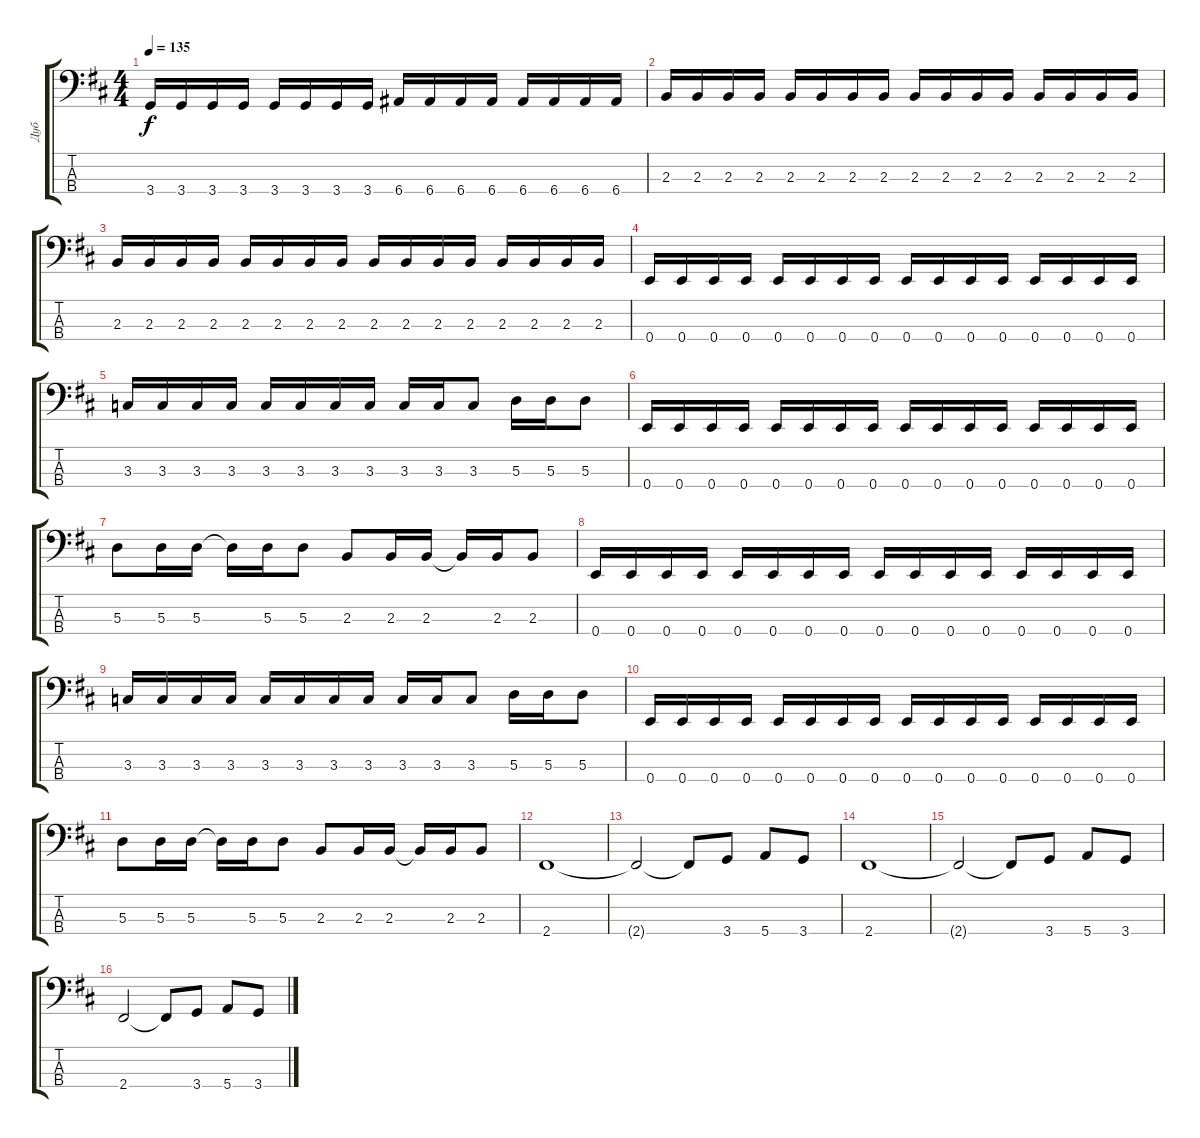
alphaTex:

\track ("Дуб" "Дуб") {instrument electricbassfinger}
\staff {score tabs}
\tuning (G2 D2 A1 E1) {hide}
\ts (4 4)
\tempo 135
\clef f4
\ks d
3.4.16{dy f} 3.4.16 3.4.16 3.4.16 3.4.16 3.4.16 3.4.16 3.4.16 6.4.16 6.4.16 6.4.16 6.4.16 6.4.16 6.4.16 6.4.16 6.4.16 |
2.3.16 2.3.16 2.3.16 2.3.16 2.3.16 2.3.16 2.3.16 2.3.16 2.3.16 2.3.16 2.3.16 2.3.16 2.3.16 2.3.16 2.3.16 2.3.16 |
2.3.16 2.3.16 2.3.16 2.3.16 2.3.16 2.3.16 2.3.16 2.3.16 2.3.16 2.3.16 2.3.16 2.3.16 2.3.16 2.3.16 2.3.16 2.3.16 |
0.4.16 0.4.16 0.4.16 0.4.16 0.4.16 0.4.16 0.4.16 0.4.16 0.4.16 0.4.16 0.4.16 0.4.16 0.4.16 0.4.16 0.4.16 0.4.16 |
3.3.16 3.3.16 3.3.16 3.3.16 3.3.16 3.3.16 3.3.16 3.3.16 3.3.16 3.3.16 3.3.8 5.3.16 5.3.16 5.3.8 |
0.4.16 0.4.16 0.4.16 0.4.16 0.4.16 0.4.16 0.4.16 0.4.16 0.4.16 0.4.16 0.4.16 0.4.16 0.4.16 0.4.16 0.4.16 0.4.16 |
5.3.8 5.3.16 5.3.16 5.3{t}.16 5.3.16 5.3.8 2.3.8 2.3.16 2.3.16 2.3{t}.16 2.3.16 2.3.8 |
0.4.16 0.4.16 0.4.16 0.4.16 0.4.16 0.4.16 0.4.16 0.4.16 0.4.16 0.4.16 0.4.16 0.4.16 0.4.16 0.4.16 0.4.16 0.4.16 |
3.3.16 3.3.16 3.3.16 3.3.16 3.3.16 3.3.16 3.3.16 3.3.16 3.3.16 3.3.16 3.3.8 5.3.16 5.3.16 5.3.8 |
0.4.16 0.4.16 0.4.16 0.4.16 0.4.16 0.4.16 0.4.16 0.4.16 0.4.16 0.4.16 0.4.16 0.4.16 0.4.16 0.4.16 0.4.16 0.4.16 |
5.3.8 5.3.16 5.3.16 5.3{t}.16 5.3.16 5.3.8 2.3.8 2.3.16 2.3.16 2.3{t}.16 2.3.16 2.3.8 |
2.4.1 |
2.4{t}.2 2.4{t}.8 3.4.8 5.4.8 3.4.8 |
2.4.1 |
2.4{t}.2 2.4{t}.8 3.4.8 5.4.8 3.4.8 |
2.4.2 2.4{t}.8 3.4.8 5.4.8 3.4.8
